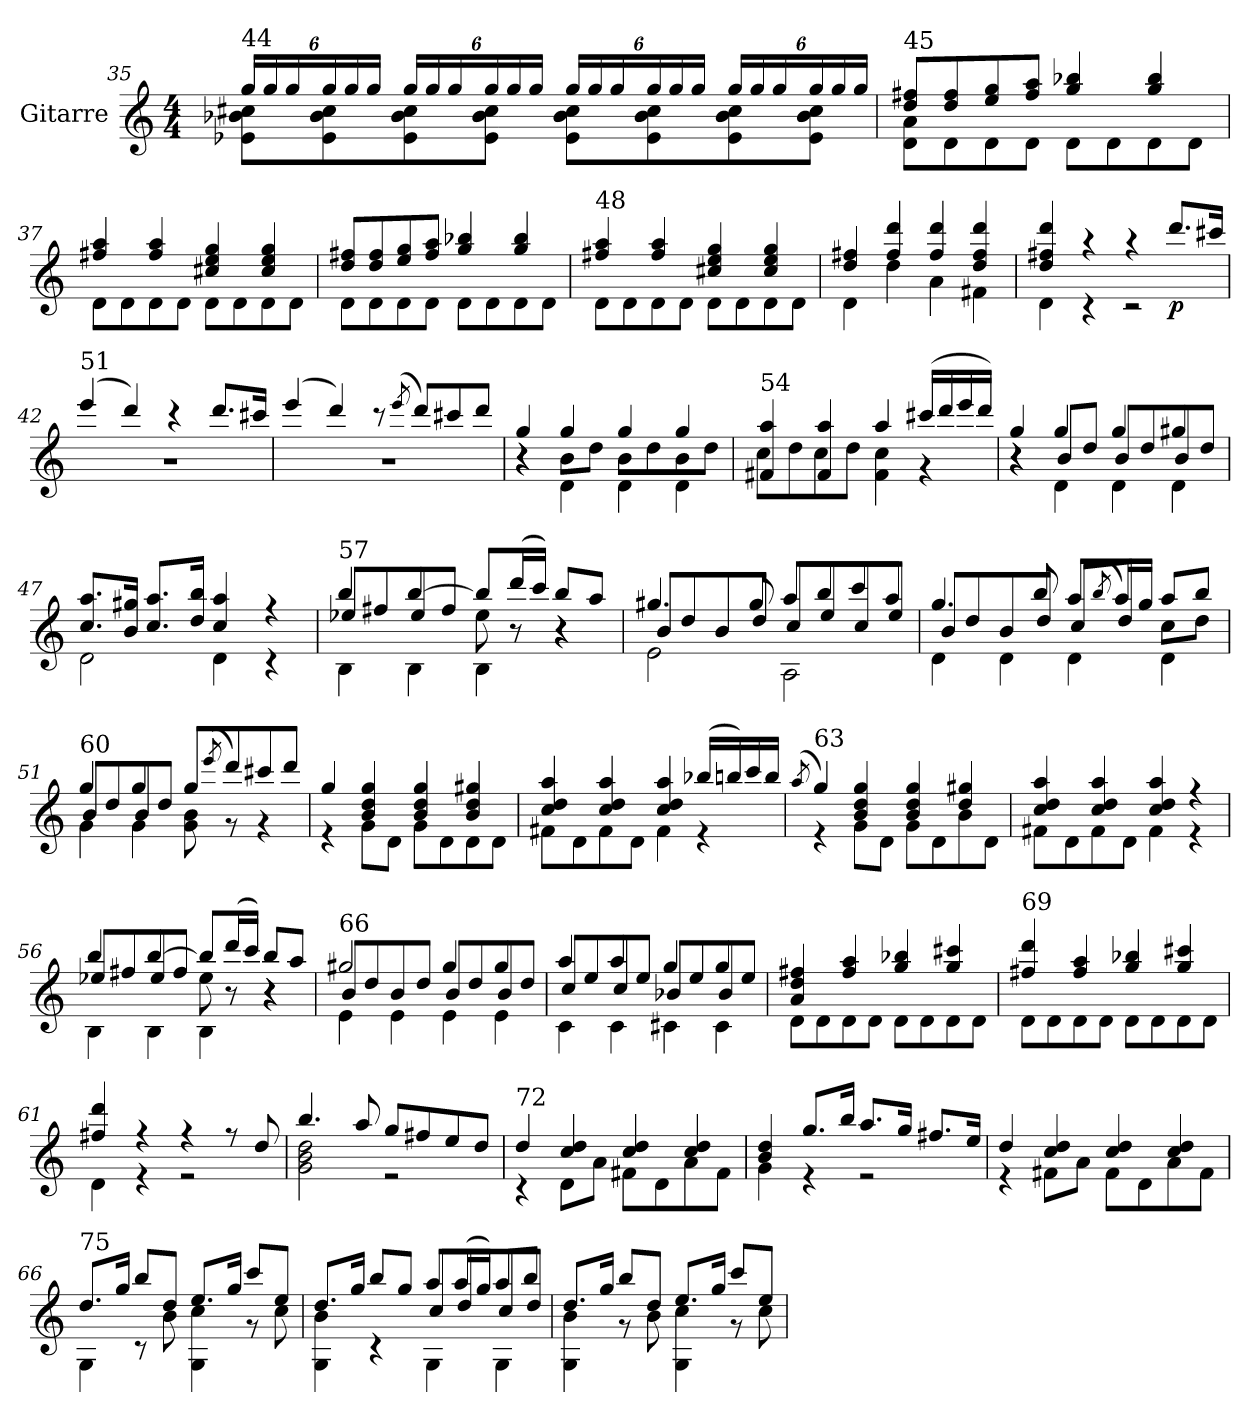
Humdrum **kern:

**kern	**dynam
*part1	*part1
*staff1	*staff1
*I"Gitarre	*
!!LO:PB:g=z
*clefG2	*
*k[]	*
*M4/4	*
*Xbrackettup	*
=35	=35
*^	*
!LO:TX:a:t=44	!	!
24gg/LL	8e-X\ 8b-X\ 8cc#X\L	.
24gg/	.	.
24gg/	.	.
24gg/	8e-\ 8b-\ 8cc#\	.
24gg/	.	.
24gg/JJ	.	.
24gg/LL	8e-\ 8b-\ 8cc#\	.
24gg/	.	.
24gg/	.	.
24gg/	8e-\ 8b-\ 8cc#\J	.
24gg/	.	.
24gg/JJ	.	.
24gg/LL	8e-\ 8b-\ 8cc#\L	.
24gg/	.	.
24gg/	.	.
24gg/	8e-\ 8b-\ 8cc#\	.
24gg/	.	.
24gg/JJ	.	.
24gg/LL	8e-\ 8b-\ 8cc#\	.
24gg/	.	.
24gg/	.	.
24gg/	8e-\ 8b-\ 8cc#\J	.
24gg/	.	.
24gg/JJ	.	.
!!LO:LB:g=z	!!
=36	=36	=36
!LO:TX:a:t=45	!	!
8dd/ 8ff#X/L	8d\ 8a\L	.
8dd/ 8ff#/	8d\	.
8ee/ 8gg/	8d\	.
8ff#/ 8aa/J	8d\J	.
4gg/ 4bb-X/	8d\L	.
.	8d\	.
4gg/ 4bb-/	8d\	.
.	8d\J	.
=37	=37	=37
4ff#X/ 4aa/	8d\L	.
.	8d\	.
4ff#/ 4aa/	8d\	.
.	8d\J	.
4cc#X/ 4ee/ 4gg/	8d\L	.
.	8d\	.
4cc#/ 4ee/ 4gg/	8d\	.
.	8d\J	.
=38	=38	=38
8dd/ 8ff#X/L	8d\L	.
8dd/ 8ff#/	8d\	.
8ee/ 8gg/	8d\	.
8ff#/ 8aa/J	8d\J	.
4gg/ 4bb-X/	8d\L	.
.	8d\	.
4gg/ 4bb-/	8d\	.
.	8d\J	.
!!LO:LB:g=z	!!
=39	=39	=39
!LO:TX:a:t=48	!	!
4ff#X/ 4aa/	8d\L	.
.	8d\	.
4ff#/ 4aa/	8d\	.
.	8d\J	.
4cc#X/ 4ee/ 4gg/	8d\L	.
.	8d\	.
4cc#/ 4ee/ 4gg/	8d\	.
.	8d\J	.
=40	=40	=40
4dd/ 4ff#X/	4d\	.
4ff#/ 4ddd/	4dd\	.
4ff#/ 4ddd/	4a\	.
4dd/ 4ff#/ 4ddd/	4f#X\	.
=41	=41	=41
4dd/ 4ff#X/ 4ddd/	4d\	.
4r	4r	.
4r	2r	.
!	!	!LO:DY:b
8.ddd/L	.	p
16ccc#X/Jk	.	.
!!LO:LB:g=z	!!
=42	=42	=42
!LO:TX:a:t=51	!	!
(4eee/	1r	.
4ddd/)	.	.
4r	.	.
8.ddd/L	.	.
16ccc#X/Jk	.	.
=43	=43	=43
(4eee/	1r	.
4ddd/)	.	.
8r	.	.
(8qeee/	.	.
8ddd/L)	.	.
8ccc#X/	.	.
8ddd/J	.	.
=44	=44	=44
*	*^	*
4gg/	4r	4r	.
4gg/	8b\L	4d\	.
.	8dd\J	.	.
4gg/	8b\L	4d\	.
.	8dd\	.	.
4gg/	8b\	4d\	.
.	8dd\J	.	.
*	*v	*v	*
!!LO:LB:g=z
=45	=45	=45
!LO:TX:a:t=54	!	!
4f#X/ 4aa/	8cc\L	.
.	8dd\	.
4f#/ 4aa/	8cc\	.
.	8dd\J	.
4aa/	4f#\ 4cc\	.
(16ccc#X/LL	4r	.
16ddd/	.	.
16eee/	.	.
16ddd/JJ)	.	.
=46	=46	=46
*	*^	*
4gg/	4r	4r	.
4gg/	4d\	8b/L	.
.	.	8dd/J	.
4gg/	4d\	8b/L	.
.	.	8dd/	.
4gg#X/	4d\	8b/	.
.	.	8dd/J	.
*	*v	*v	*
=47	=47	=47
8.cc/ 8.aa/L	2d\	.
16b/ 16gg#X/Jk	.	.
8.cc/ 8.aa/L	.	.
16dd/ 16bb/Jk	.	.
4cc/ 4aa/	4d\	.
4r	4r	.
!!LO:LB:g=z	!!
=48	=48	=48
*	*^	*
!LO:TX:a:t=57	!	!	!
4bb/	4B\	8ee-X/L	.
.	.	8ff#X/	.
[4bb/	4B\	8ee-/	.
.	.	8ff#/J	.
8bb/L]	4B\	8ee-\	.
(16ddd/L	.	8r	.
16ccc/JJ)	.	.	.
8bb/L	4r	4r	.
8aa/J	.	.	.
=49	=49	=49	=49
4.gg#X/	2e\	8b/L	.
.	.	8dd/	.
.	.	8b/	.
8gg#/	.	8dd/J	.
8aa/L	2A\	8cc/L	.
8bb/	.	8ee/	.
8ccc/	.	8cc/	.
8aa/J	.	8ee/J	.
=50	=50	=50	=50
4.gg/	4d\	8b/L	.
.	.	8dd/	.
.	4d\	8b/	.
8bb/	.	8dd/J	.
8aa/L	4d\	8cc/L	.
(8qbb/	.	.	.
16aa/L)	.	8dd/J	.
16gg/JJ	.	.	.
8aa/L	8cc\L	4d\	.
8bb/J	8dd\J	.	.
!!LO:LB:g=z	!!	!!
=51	=51	=51	=51
!LO:TX:a:t=60	!	!	!
4gg/	4g\	8b/L	.
.	.	8dd/	.
4gg/	4g\	8b/	.
.	.	8dd/J	.
8gg/L	8g\ 8b\	2ryy	.
(8qeee/	.	.	.
8ddd/)	8r	.	.
8ccc#X/	4r	.	.
8ddd/J	.	.	.
*	*v	*v	*
=52	=52	=52
4gg/	4r	.
4b/ 4dd/ 4gg/	8g\L	.
.	8d\J	.
4b/ 4dd/ 4gg/	8g\L	.
.	8d\	.
4b/ 4dd/ 4gg#X/	8d\	.
.	8d\J	.
=53	=53	=53
4cc/ 4dd/ 4aa/	8f#X\L	.
.	8d\	.
4cc/ 4dd/ 4aa/	8f#\	.
.	8d\J	.
4cc/ 4dd/ 4aa/	4f#\	.
(16bb-X/LL	4r	.
16bbn/)	.	.
16ccc/	.	.
16bb/JJ	.	.
!!LO:LB:g=z	!!
=54	=54	=54
(8qaa/	.	.
!LO:TX:a:t=63	!	!
4gg/)	4r	.
4b/ 4dd/ 4gg/	8g\L	.
.	8d\J	.
4b/ 4dd/ 4gg/	8g\L	.
.	8d\	.
4dd/ 4gg#X/	8b\	.
.	8d\J	.
=55	=55	=55
4cc/ 4dd/ 4aa/	8f#X\L	.
.	8d\	.
4cc/ 4dd/ 4aa/	8f#\	.
.	8d\J	.
4cc/ 4dd/ 4aa/	4f#\	.
4r	4r	.
=56	=56	=56
*	*^	*
4bb/	4B\	8ee-X/L	.
.	.	8ff#X/	.
[4bb/	4B\	8ee-/	.
.	.	8ff#/J	.
8bb/L]	4B\	8ee-\	.
(16ddd/L	.	8r	.
16ccc/JJ)	.	.	.
8bb/L	4r	4r	.
8aa/J	.	.	.
!!LO:LB:g=z	!!	!!
=57	=57	=57	=57
!LO:TX:a:t=66	!	!	!
2gg#X/	4e\	8b/L	.
.	.	8dd/	.
.	4e\	8b/	.
.	.	8dd/J	.
4gg#/	4e\	8b/L	.
.	.	8dd/	.
4gg#/	4e\	8b/	.
.	.	8dd/J	.
=58	=58	=58	=58
4aa/	4c\	8cc/L	.
.	.	8ee/	.
4aa/	4c\	8cc/	.
.	.	8ee/J	.
4gg/	4c#X\	8b-X/L	.
.	.	8ee/	.
4gg/	4c#\	8b-/	.
.	.	8ee/J	.
*	*v	*v	*
=59	=59	=59
4a/ 4dd/ 4ff#X/	8d\L	.
.	8d\	.
4ff#/ 4aa/	8d\	.
.	8d\J	.
4gg/ 4bb-X/	8d\L	.
.	8d\	.
4gg/ 4ccc#X/	8d\	.
.	8d\J	.
!!LO:LB:g=z	!!
=60	=60	=60
!LO:TX:a:t=69	!	!
4ff#X/ 4ddd/	8d\L	.
.	8d\	.
4ff#/ 4aa/	8d\	.
.	8d\J	.
4gg/ 4bb-X/	8d\L	.
.	8d\	.
4gg/ 4ccc#X/	8d\	.
.	8d\J	.
=61	=61	=61
4ff#X/ 4ddd/	4d\	.
4r	4r	.
4r	2r	.
8r	.	.
8dd/	.	.
=62	=62	=62
4.bb/	2g\ 2b\ 2dd\	.
8aa/	.	.
8gg/L	2r	.
8ff#X/	.	.
8ee/	.	.
8dd/J	.	.
!!LO:PB:g=z	!!
=63	=63	=63
!LO:TX:a:t=72	!	!
4dd/	4r	.
4cc/ 4dd/	8d\L	.
.	8a\J	.
4cc/ 4dd/	8f#X\L	.
.	8d\	.
4cc/ 4dd/	8a\	.
.	8f#\J	.
=64	=64	=64
4b/ 4dd/	4g\	.
8.gg/L	4r	.
16bb/Jk	.	.
8.aa/L	2r	.
16gg/Jk	.	.
8.ff#X/L	.	.
16ee/Jk	.	.
=65	=65	=65
4dd/	4r	.
4cc/ 4dd/	8f#X\L	.
.	8a\J	.
4cc/ 4dd/	8f#\L	.
.	8d\	.
4cc/ 4dd/	8a\	.
.	8f#\J	.
!!LO:LB:g=z	!!
=66	=66	=66
!LO:TX:a:t=75	!	!
8.dd/L	4G\	.
16gg/Jk	.	.
8bb/L	8r	.
8dd/J	8b\	.
8.ee/L	4G\ 4cc\	.
16gg/Jk	.	.
8ccc/L	8r	.
8ee/J	8cc\	.
=67	=67	=67
*	*^	*
8.dd/L	4G\ 4b\	2ryy	.
16gg/Jk	.	.	.
8bb/L	4r	.	.
8gg/J	.	.	.
8aa/L	4G\	8cc/L	.
(16aa/L	.	8dd/	.
16gg/JJ)	.	.	.
8aa/L	4G\	8cc/	.
8bb/J	.	8dd/J	.
*	*v	*v	*
=68	=68	=68
8.dd/L	4G\ 4b\	.
16gg/Jk	.	.
8bb/L	8r	.
8dd/J	8b\	.
8.ee/L	4G\ 4cc\	.
16gg/Jk	.	.
8ccc/L	8r	.
8ee/J	8cc\	.
*v	*v	*
=	=
*-	*-
